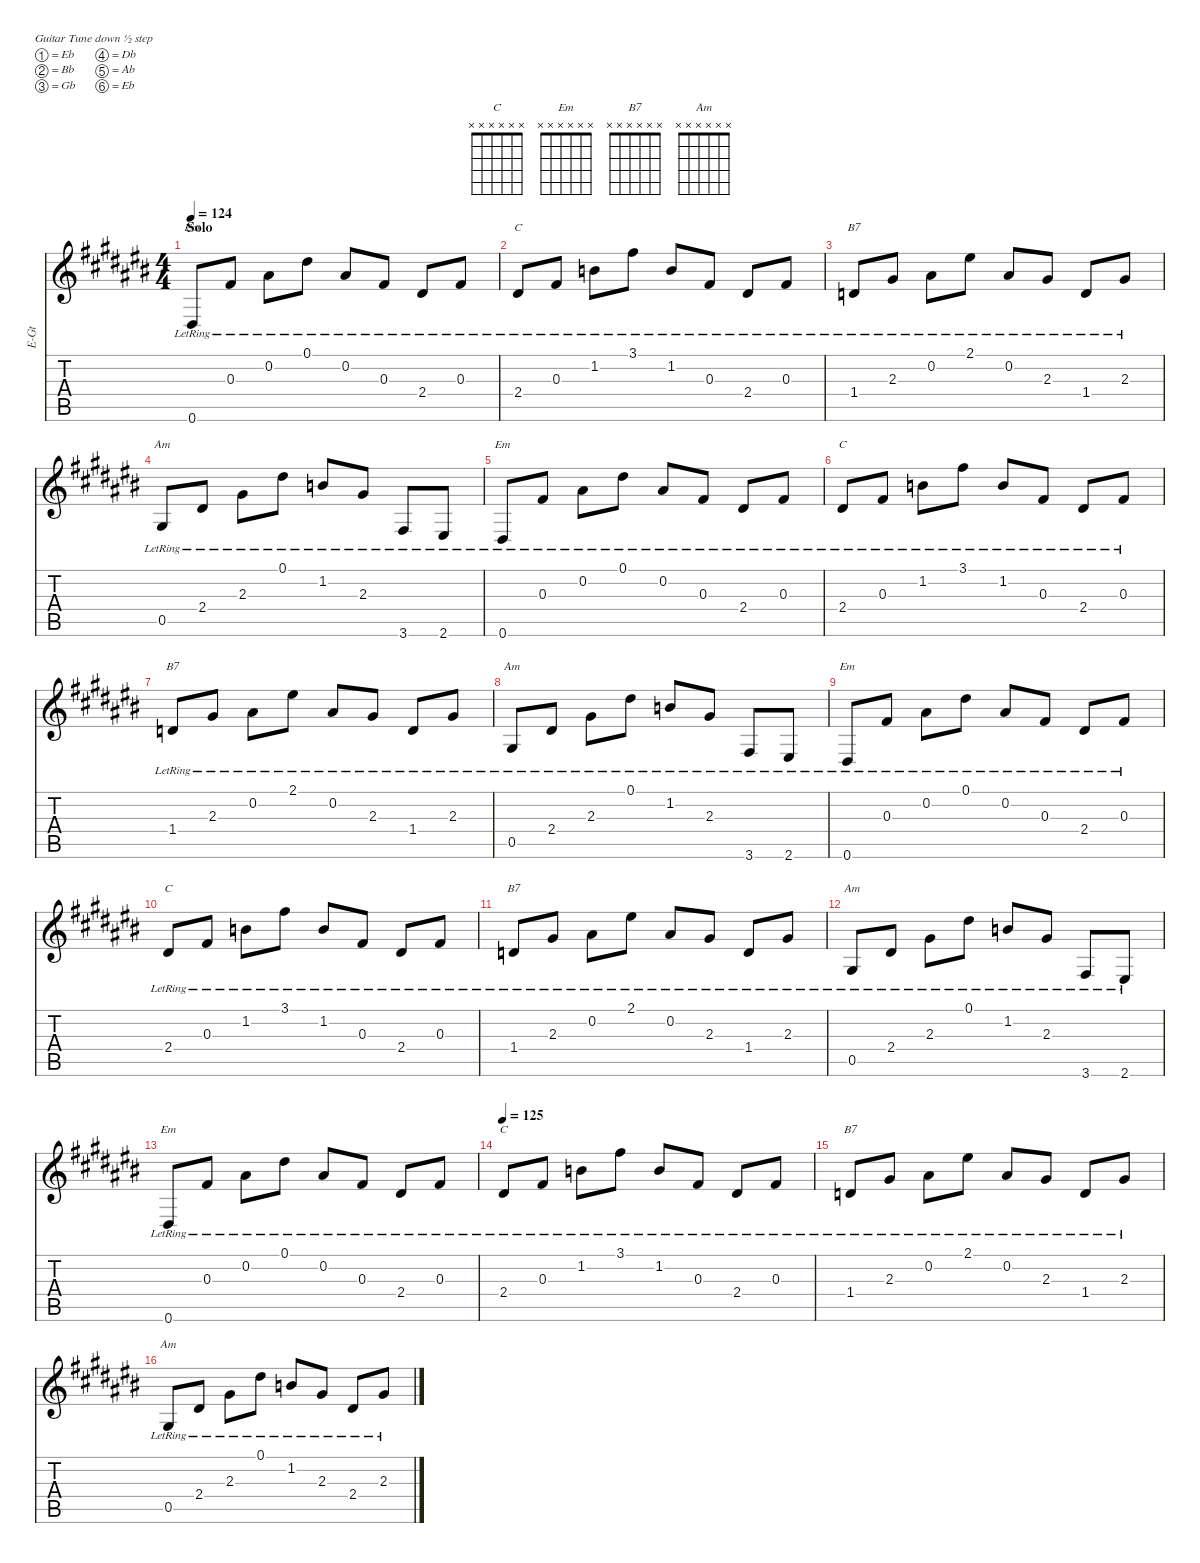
\hideDynamics
\bracketExtendMode nobrackets
\otherSystemsTrackNameOrientation horizontal
\track ("Guitar 3 (Slash)" "E-Gt") {defaultSystemsLayout 8 instrument electricguitarjazz}
\staff {score tabs}
\tuning (Eb4 Bb3 Gb3 Db3 Ab2 Eb2)
\chord ("C" x x x x x x)
\chord ("Em" x x x x x x)
\chord ("B7" x x x x x x)
\chord ("Am" x x x x x x)
\ts (4 4)
\section ("" "Solo")
\tempo 124
\clef g2
\ks c#
0.6{lr acc #}.8{ch "Em" dy f instrument electricguitarjazz beam Up} 0.3{lr acc #}.8{beam Up} 0.2{lr acc #}.8{beam Down} 0.1{lr acc #}.8{beam Down} 0.2{lr acc #}.8{beam Up} 0.3{lr acc #}.8{beam Up} 2.4{lr acc #}.8{beam Up} 0.3{lr acc #}.8{beam Up} |
2.4{lr acc #}.8{ch "C" beam Up} 0.3{lr acc #}.8{beam Up} 1.2{lr acc forcenatural}.8{beam Down} 3.1{lr acc #}.8{beam Down} 1.2{lr acc forcenatural}.8{beam Up} 0.3{lr acc #}.8{beam Up} 2.4{lr acc #}.8{beam Up} 0.3{lr acc #}.8{beam Up} |
1.4{lr acc forcenatural}.8{ch "B7" beam Up} 2.3{lr acc #}.8{beam Up} 0.2{lr acc #}.8{beam Down} 2.1{lr acc #}.8{beam Down} 0.2{lr acc #}.8{beam Up} 2.3{lr acc #}.8{beam Up} 1.4{lr acc forcenatural}.8{beam Up} 2.3{lr acc #}.8{beam Up} |
0.5{lr acc #}.8{ch "Am" beam Up} 2.4{lr acc #}.8{beam Up} 2.3{lr acc #}.8{beam Down} 0.1{lr acc #}.8{beam Down} 1.2{lr acc forcenatural}.8{beam Up} 2.3{lr acc #}.8{beam Up} 3.6{lr acc #}.8{beam Up} 2.6{lr acc #}.8{beam Up} |
0.6{lr acc #}.8{ch "Em" beam Up} 0.3{lr acc #}.8{beam Up} 0.2{lr acc #}.8{beam Down} 0.1{lr acc #}.8{beam Down} 0.2{lr acc #}.8{beam Up} 0.3{lr acc #}.8{beam Up} 2.4{lr acc #}.8{beam Up} 0.3{lr acc #}.8{beam Up} |
2.4{lr acc #}.8{ch "C" beam Up} 0.3{lr acc #}.8{beam Up} 1.2{lr acc forcenatural}.8{beam Down} 3.1{lr acc #}.8{beam Down} 1.2{lr acc forcenatural}.8{beam Up} 0.3{lr acc #}.8{beam Up} 2.4{lr acc #}.8{beam Up} 0.3{lr acc #}.8{beam Up} |
1.4{lr acc forcenatural}.8{ch "B7" beam Up} 2.3{lr acc #}.8{beam Up} 0.2{lr acc #}.8{beam Down} 2.1{lr acc #}.8{beam Down} 0.2{lr acc #}.8{beam Up} 2.3{lr acc #}.8{beam Up} 1.4{lr acc forcenatural}.8{beam Up} 2.3{lr acc #}.8{beam Up} |
0.5{lr acc #}.8{ch "Am" beam Up} 2.4{lr acc #}.8{beam Up} 2.3{lr acc #}.8{beam Down} 0.1{lr acc #}.8{beam Down} 1.2{lr acc forcenatural}.8{beam Up} 2.3{lr acc #}.8{beam Up} 3.6{lr acc #}.8{beam Up} 2.6{lr acc #}.8{beam Up} |
0.6{lr acc #}.8{ch "Em" beam Up} 0.3{lr acc #}.8{beam Up} 0.2{lr acc #}.8{beam Down} 0.1{lr acc #}.8{beam Down} 0.2{lr acc #}.8{beam Up} 0.3{lr acc #}.8{beam Up} 2.4{lr acc #}.8{beam Up} 0.3{lr acc #}.8{beam Up} |
2.4{lr acc #}.8{ch "C" beam Up} 0.3{lr acc #}.8{beam Up} 1.2{lr acc forcenatural}.8{beam Down} 3.1{lr acc #}.8{beam Down} 1.2{lr acc forcenatural}.8{beam Up} 0.3{lr acc #}.8{beam Up} 2.4{lr acc #}.8{beam Up} 0.3{lr acc #}.8{beam Up} |
1.4{lr acc forcenatural}.8{ch "B7" beam Up} 2.3{lr acc #}.8{beam Up} 0.2{lr acc #}.8{beam Down} 2.1{lr acc #}.8{beam Down} 0.2{lr acc #}.8{beam Up} 2.3{lr acc #}.8{beam Up} 1.4{lr acc forcenatural}.8{beam Up} 2.3{lr acc #}.8{beam Up} |
0.5{lr acc #}.8{ch "Am" beam Up} 2.4{lr acc #}.8{beam Up} 2.3{lr acc #}.8{beam Down} 0.1{lr acc #}.8{beam Down} 1.2{lr acc forcenatural}.8{beam Up} 2.3{lr acc #}.8{beam Up} 3.6{lr acc #}.8{beam Up} 2.6{lr acc #}.8{beam Up} |
0.6{lr acc #}.8{ch "Em" beam Up} 0.3{lr acc #}.8{beam Up} 0.2{lr acc #}.8{beam Down} 0.1{lr acc #}.8{beam Down} 0.2{lr acc #}.8{beam Up} 0.3{lr acc #}.8{beam Up} 2.4{lr acc #}.8{beam Up} 0.3{lr acc #}.8{beam Up} |
\tempo 125
2.4{lr acc #}.8{ch "C" beam Up} 0.3{lr acc #}.8{beam Up} 1.2{lr acc forcenatural}.8{beam Down} 3.1{lr acc #}.8{beam Down} 1.2{lr acc forcenatural}.8{beam Up} 0.3{lr acc #}.8{beam Up} 2.4{lr acc #}.8{beam Up} 0.3{lr acc #}.8{beam Up} |
1.4{lr acc forcenatural}.8{ch "B7" beam Up} 2.3{lr acc #}.8{beam Up} 0.2{lr acc #}.8{beam Down} 2.1{lr acc #}.8{beam Down} 0.2{lr acc #}.8{beam Up} 2.3{lr acc #}.8{beam Up} 1.4{lr acc forcenatural}.8{beam Up} 2.3{lr acc #}.8{beam Up} |
0.5{lr acc #}.8{ch "Am" beam Up} 2.4{lr acc #}.8{beam Up} 2.3{lr acc #}.8{beam Down} 0.1{lr acc #}.8{beam Down} 1.2{lr acc forcenatural}.8{beam Up} 2.3{lr acc #}.8{beam Up} 2.4{lr acc #}.8{beam Up} 2.3{lr acc #}.8{beam Up}
